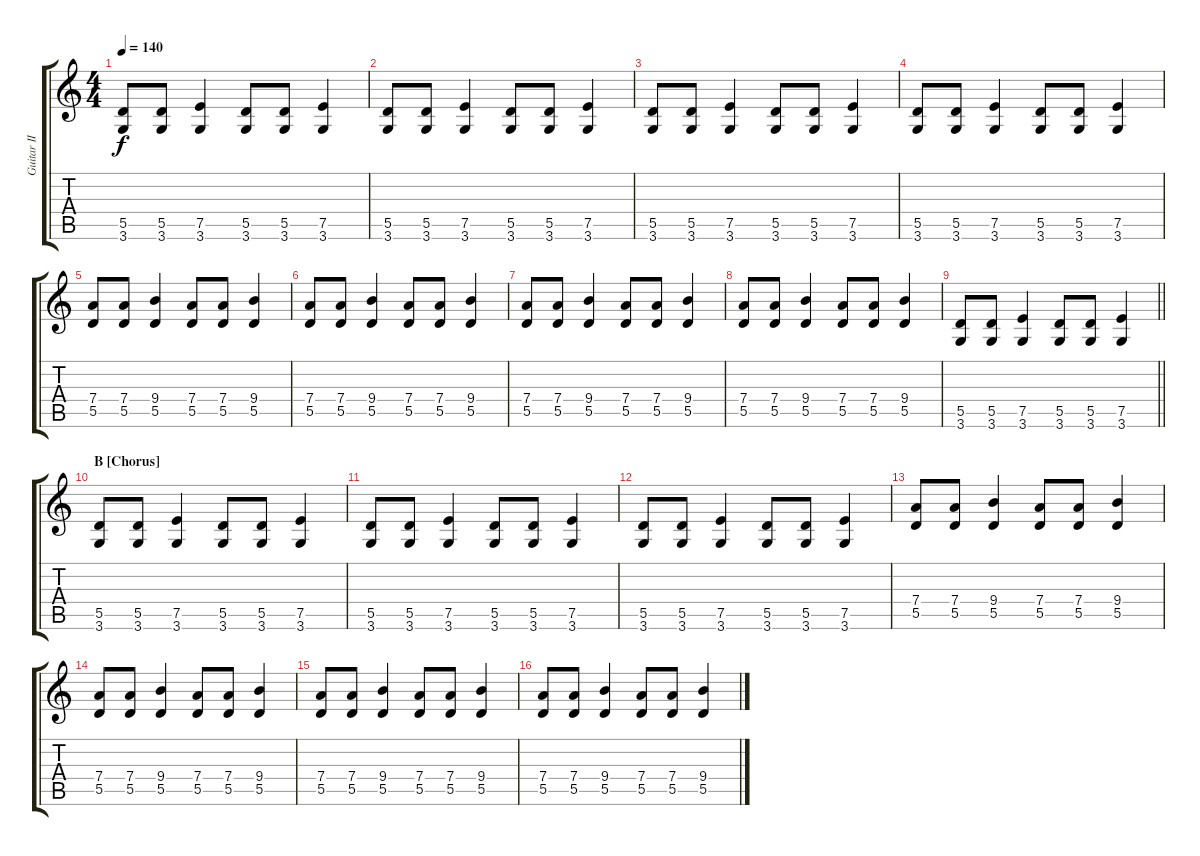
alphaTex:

\track ("Guitar II" "Guitar II") {instrument electricguitarclean}
\staff {score tabs}
\tuning (D4 B3 G3 D3 A2 E2) {hide}
\ts (4 4)
\tempo 140
\clef g2
\ks c
(5.5{t} 3.6{t}).8{dy f} (5.5 3.6).8 (7.5 3.6).4 (5.5 3.6).8 (5.5 3.6).8 (7.5 3.6).4 |
(5.5 3.6).8 (5.5 3.6).8 (7.5 3.6).4 (5.5 3.6).8 (5.5 3.6).8 (7.5 3.6).4 |
(5.5 3.6).8 (5.5 3.6).8 (7.5 3.6).4 (5.5 3.6).8 (5.5 3.6).8 (7.5 3.6).4 |
(5.5 3.6).8 (5.5 3.6).8 (7.5 3.6).4 (5.5 3.6).8 (5.5 3.6).8 (7.5 3.6).4 |
(7.4 5.5).8 (7.4 5.5).8 (9.4 5.5).4 (7.4 5.5).8 (7.4 5.5).8 (9.4 5.5).4 |
(7.4 5.5).8 (7.4 5.5).8 (9.4 5.5).4 (7.4 5.5).8 (7.4 5.5).8 (9.4 5.5).4 |
(7.4 5.5).8 (7.4 5.5).8 (9.4 5.5).4 (7.4 5.5).8 (7.4 5.5).8 (9.4 5.5).4 |
(7.4 5.5).8 (7.4 5.5).8 (9.4 5.5).4 (7.4 5.5).8 (7.4 5.5).8 (9.4 5.5).4 |
\barLineRight lightlight
(5.5 3.6).8 (5.5 3.6).8 (7.5 3.6).4 (5.5 3.6).8 (5.5 3.6).8 (7.5 3.6).4 |
\section ("" "B [Chorus]")
(5.5 3.6).8 (5.5 3.6).8 (7.5 3.6).4 (5.5 3.6).8 (5.5 3.6).8 (7.5 3.6).4 |
(5.5 3.6).8 (5.5 3.6).8 (7.5 3.6).4 (5.5 3.6).8 (5.5 3.6).8 (7.5 3.6).4 |
(5.5 3.6).8 (5.5 3.6).8 (7.5 3.6).4 (5.5 3.6).8 (5.5 3.6).8 (7.5 3.6).4 |
(7.4 5.5).8 (7.4 5.5).8 (9.4 5.5).4 (7.4 5.5).8 (7.4 5.5).8 (9.4 5.5).4 |
(7.4 5.5).8 (7.4 5.5).8 (9.4 5.5).4 (7.4 5.5).8 (7.4 5.5).8 (9.4 5.5).4 |
(7.4 5.5).8 (7.4 5.5).8 (9.4 5.5).4 (7.4 5.5).8 (7.4 5.5).8 (9.4 5.5).4 |
(7.4 5.5).8 (7.4 5.5).8 (9.4 5.5).4 (7.4 5.5).8 (7.4 5.5).8 (9.4 5.5).4
